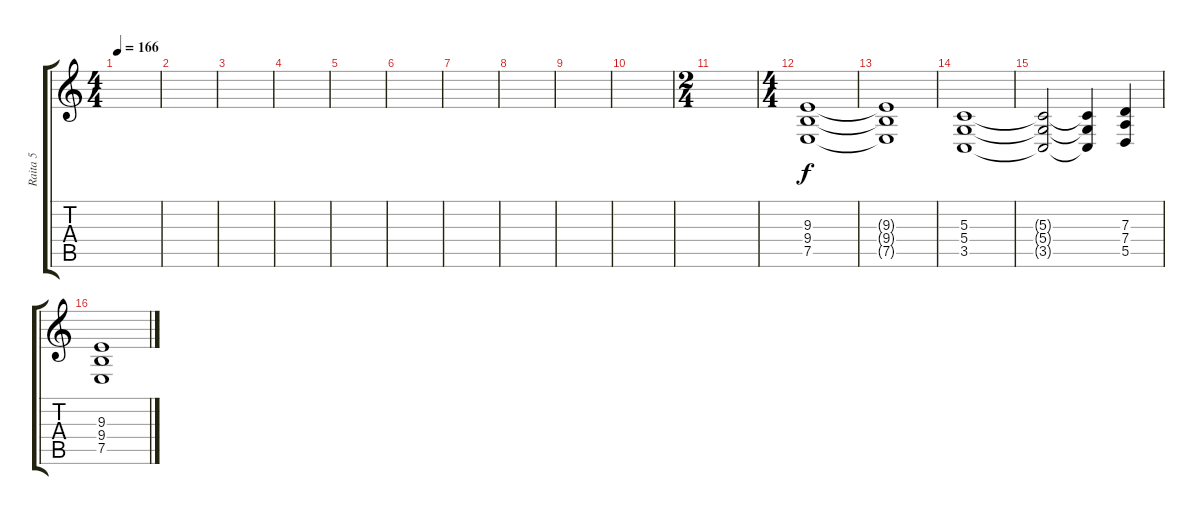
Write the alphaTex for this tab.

\track ("Raita 5" "Raita 5") {instrument synthbrass1}
\staff {score tabs}
\tuning (E4 B3 G3 D3 A2 E2) {hide}
\ts (4 4)
\tempo 166
\clef g2
\ks c
|
|
|
|
|
|
|
|
|
|
\ts (2 4)
|
\ts (4 4)
(9.3 9.4 7.5).1 |
(9.3{t} 9.4{t} 7.5{t}).1 |
(5.3 5.4 3.5).1 |
(5.3{t} 5.4{t} 3.5{t}).2 (5.3{t} 5.4{t} 3.5{t}).4 (7.3 7.4 5.5).4 |
(9.3 9.4 7.5).1
